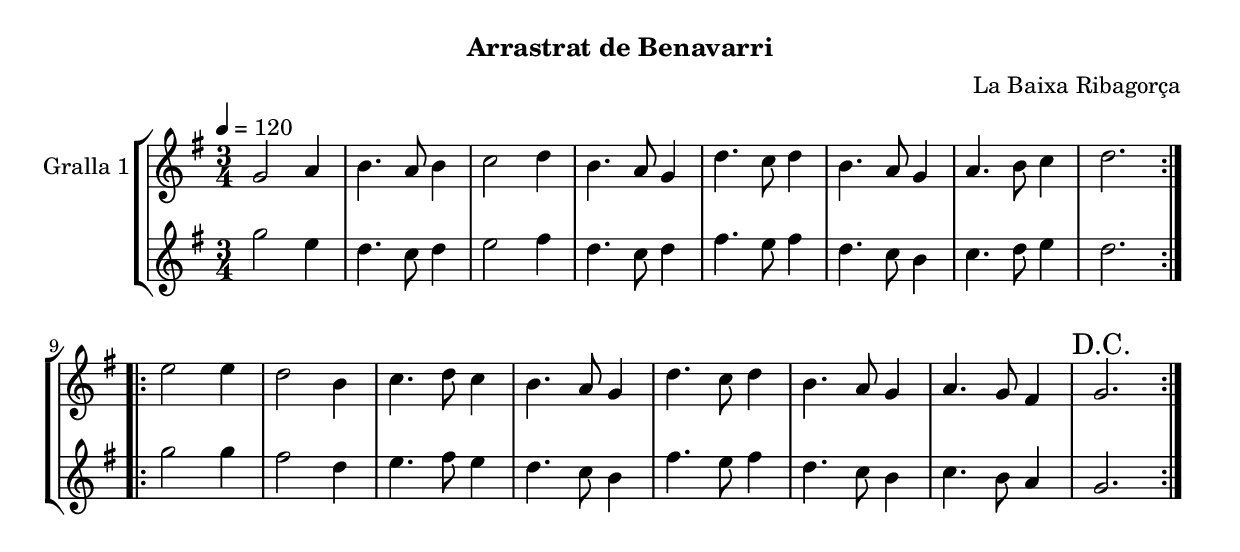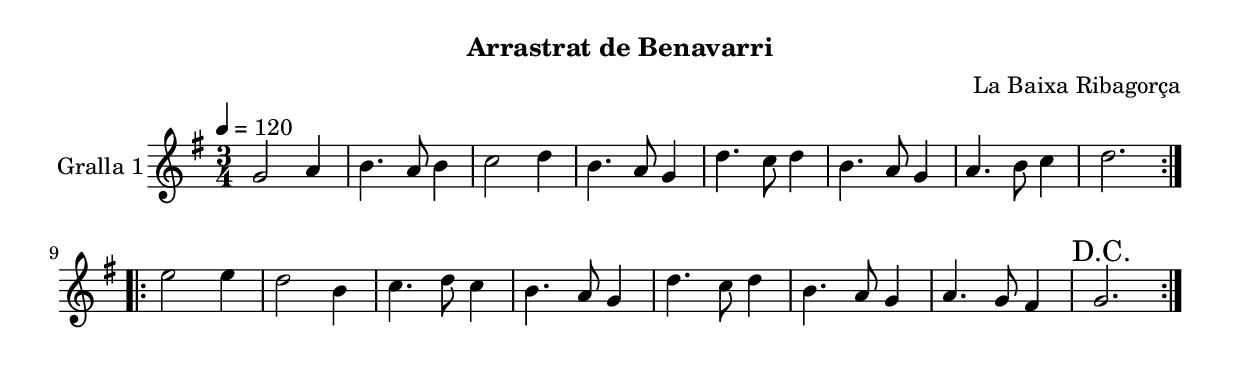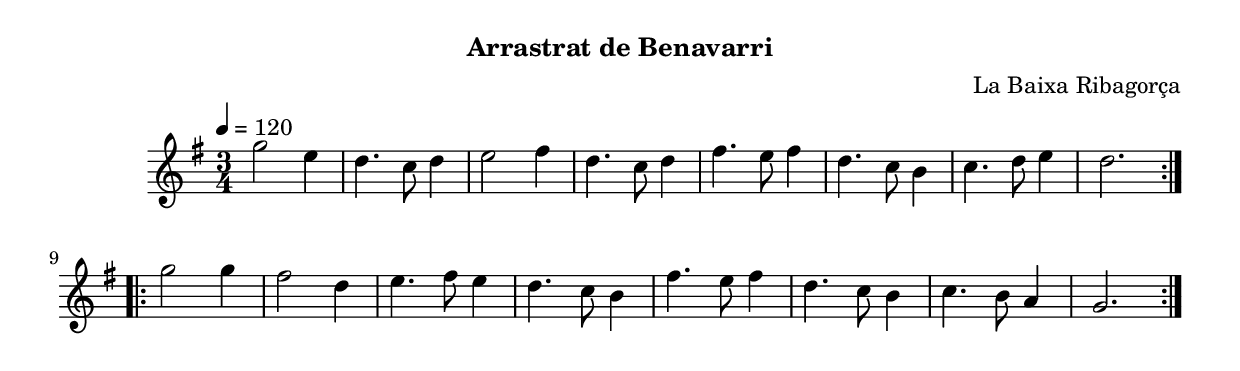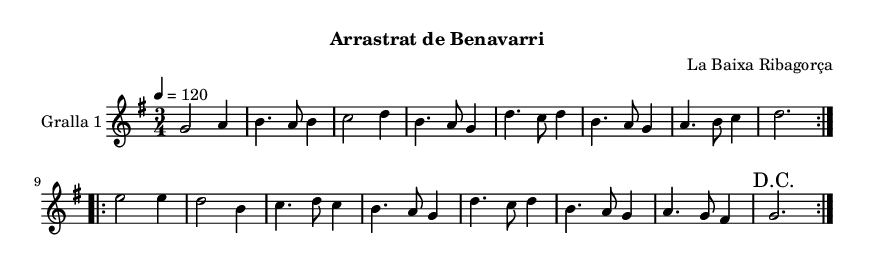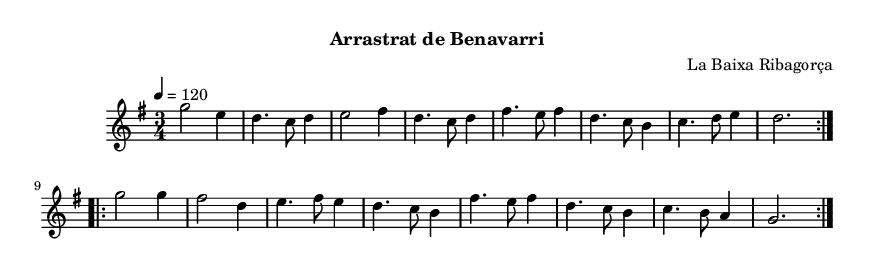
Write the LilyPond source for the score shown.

\version "2.16.0"

\header {
  dedication=""
  title="       "
  subtitle="Arrastrat de Benavarri"
  subsubtitle=""
  poet=""
  meter=""
  piece=""
  composer="La Baixa Ribagorça"
  arranger=""
  opus=""
  instrument=""
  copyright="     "
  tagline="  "
}

liniaroAa =
\relative g'
{
  \tempo 4=120
  \clef treble
  \key g \major
  \time 3/4
  \repeat volta 2 { g2 a4  |
  b4. a8 b4  |
  c2 d4  |
  b4. a8 g4  |
  %05
  d'4. c8 d4  |
  b4. a8 g4  |
  a4. b8 c4  |
  d2.  | }
  \repeat volta 2 { e2 e4  |
  %10
  d2 b4  |
  c4. d8 c4  |
  b4. a8 g4  |
  d'4. c8 d4  |
  b4. a8 g4  |
  %15
  a4. g8 fis4  |
  \mark "D.C." g2.  | }
}

liniaroAb =
\relative g''
{
  \tempo 4=120
  \clef treble
  \key g \major
  \time 3/4
  \repeat volta 2 { g2 e4  |
  d4. c8 d4  |
  e2 fis4  |
  d4. c8 d4  |
  %05
  fis4. e8 fis4  |
  d4. c8 b4  |
  c4. d8 e4  |
  d2.  | }
  \repeat volta 2 { g2 g4  |
  %10
  fis2 d4  |
  e4. fis8 e4  |
  d4. c8 b4  |
  fis'4. e8 fis4  |
  d4. c8 b4  |
  %15
  c4. b8 a4  |
  g2.  | }
}

\book {

\paper {
  print-page-number = false
}

\bookpart {
  \score {
    \new StaffGroup {
      \override Score.RehearsalMark #'self-alignment-X = #LEFT
      <<
        \new Staff \with {instrumentName = #"Gralla 1" } \liniaroAa
        \new Staff \with {instrumentName = #"" } \liniaroAb
      >>
    }
    \layout {}
  }\score { \unfoldRepeats
    \new StaffGroup {
      \override Score.RehearsalMark #'self-alignment-X = #LEFT
      <<
        \new Staff \with {instrumentName = #"Gralla 1" } \liniaroAa
        \new Staff \with {instrumentName = #"" } \liniaroAb
      >>
    }
    \midi {}
  }
}

\bookpart {
  \header {}
  \score {
    \new StaffGroup {
      \override Score.RehearsalMark #'self-alignment-X = #LEFT
      <<
        \new Staff \with {instrumentName = #"Gralla 1" } \liniaroAa
      >>
    }
    \layout {}
  }\score { \unfoldRepeats
    \new StaffGroup {
      \override Score.RehearsalMark #'self-alignment-X = #LEFT
      <<
        \new Staff \with {instrumentName = #"Gralla 1" } \liniaroAa
      >>
    }
    \midi {}
  }
}

\bookpart {
  \header {}
  \score {
    \new StaffGroup {
      \override Score.RehearsalMark #'self-alignment-X = #LEFT
      <<
        \new Staff \with {instrumentName = #"" } \liniaroAb
      >>
    }
    \layout {}
  }\score { \unfoldRepeats
    \new StaffGroup {
      \override Score.RehearsalMark #'self-alignment-X = #LEFT
      <<
        \new Staff \with {instrumentName = #"" } \liniaroAb
      >>
    }
    \midi {}
  }
}

}

\book {

\paper {
  print-page-number = false
  #(set-paper-size "a6landscape")
  #(layout-set-staff-size 14)
}

\bookpart {
  \header {}
  \score {
    \new StaffGroup {
      \override Score.RehearsalMark #'self-alignment-X = #LEFT
      <<
        \new Staff \with {instrumentName = #"Gralla 1" } \liniaroAa
      >>
    }
    \layout {}
  }
}

\bookpart {
  \header {}
  \score {
    \new StaffGroup {
      \override Score.RehearsalMark #'self-alignment-X = #LEFT
      <<
        \new Staff \with {instrumentName = #"" } \liniaroAb
      >>
    }
    \layout {}
  }
}

}

